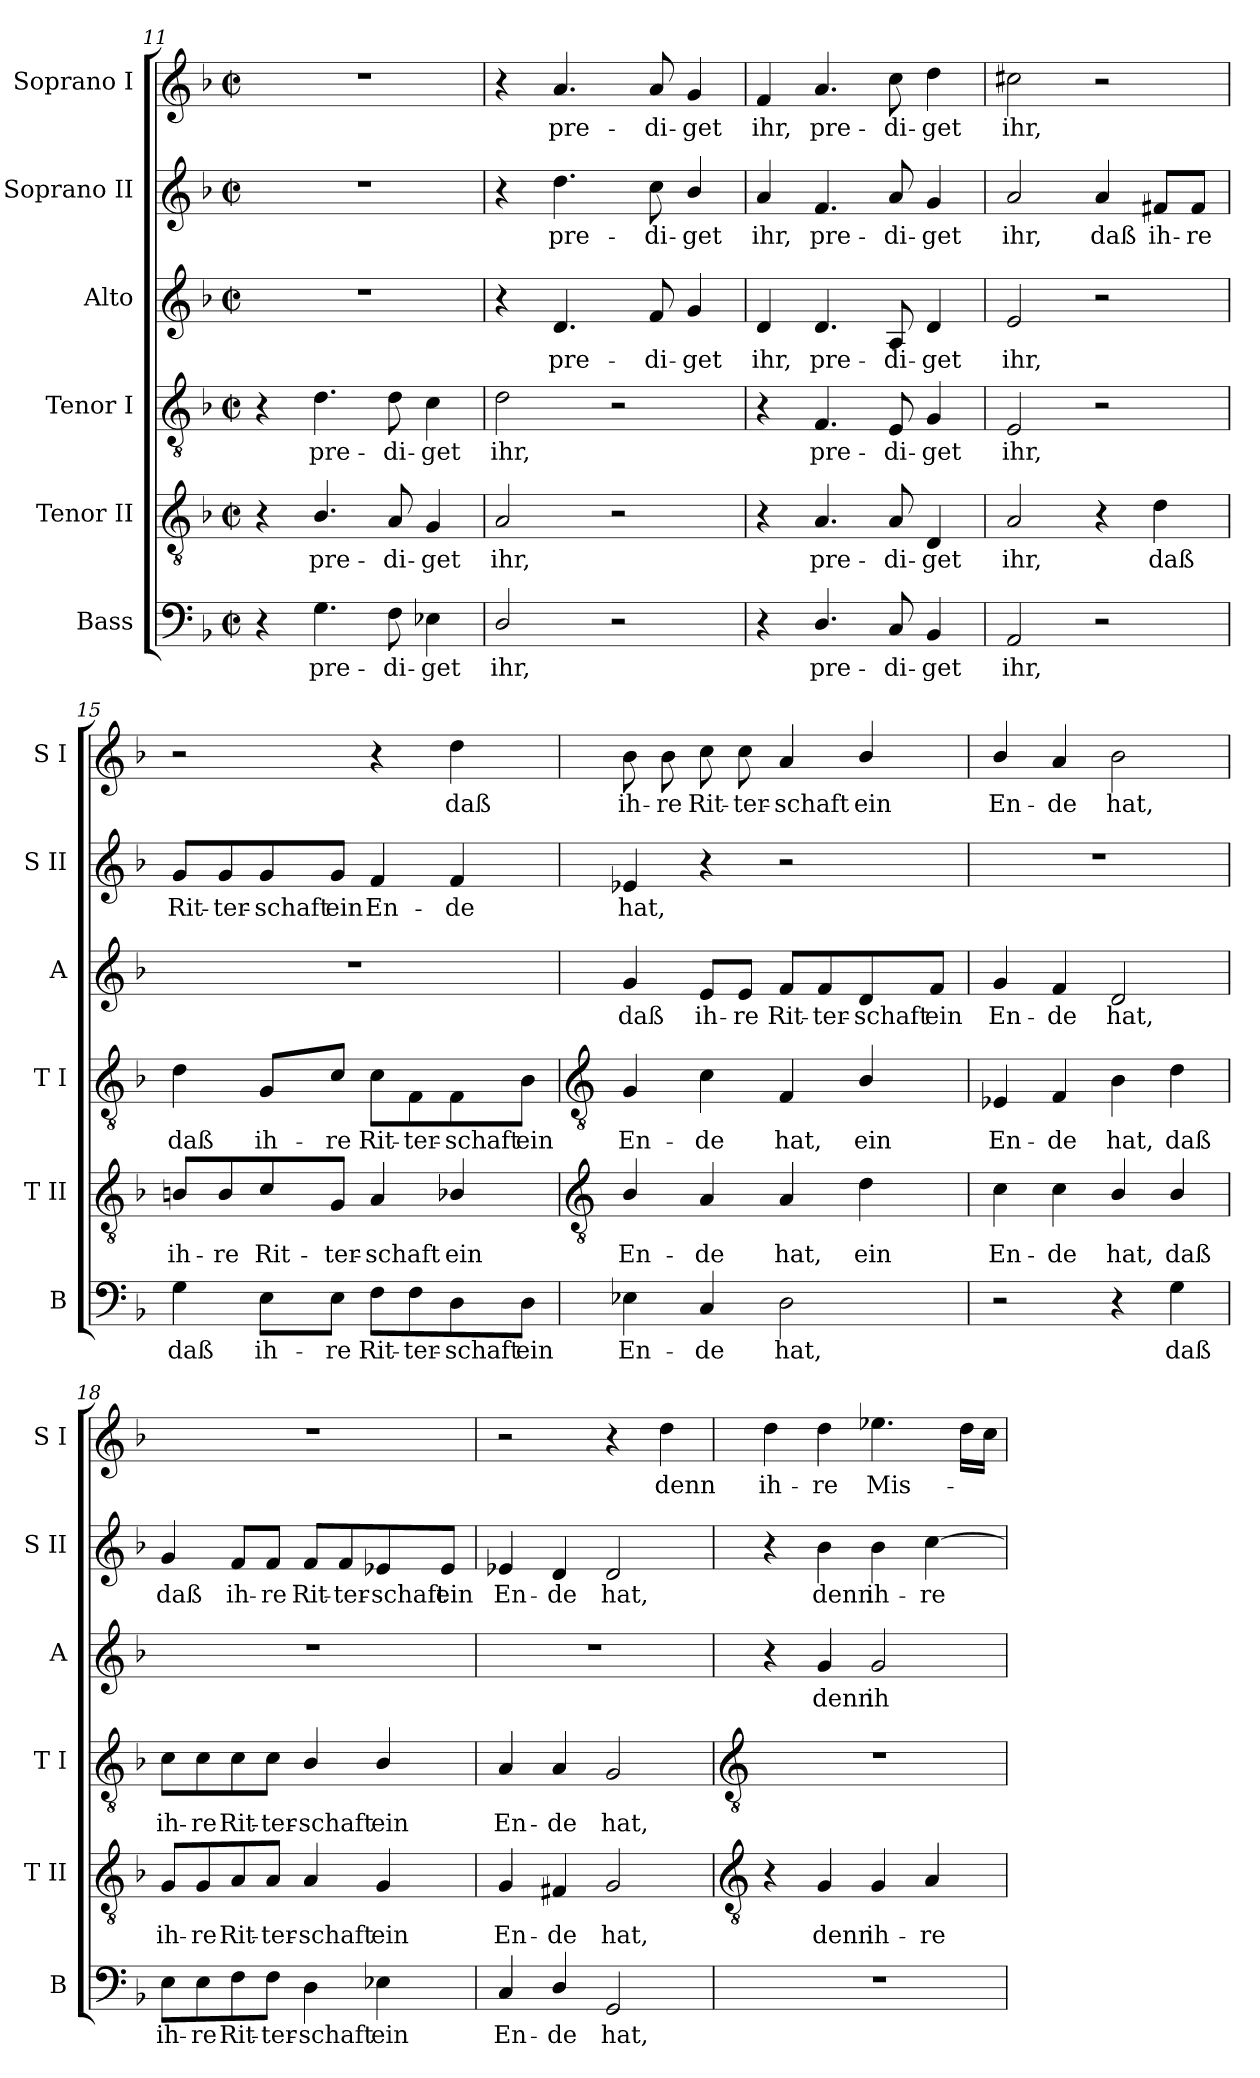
**kern	**text	**kern	**text	**kern	**text	**kern	**text	**kern	**text	**kern	**text
*part6	*part6	*part5	*part5	*part4	*part4	*part3	*part3	*part2	*part2	*part1	*part1
*staff6	*staff6	*staff5	*staff5	*staff4	*staff4	*staff3	*staff3	*staff2	*staff2	*staff1	*staff1
*I"Bass	*	*I"Tenor II	*	*I"Tenor I	*	*I"Alto	*	*I"Soprano II	*	*I"Soprano I	*
*I'B	*	*I'T II	*	*I'T I	*	*I'A	*	*I'S II	*	*I'S I	*
!!LO:LB:g=z
*clefF4	*	*clefGv2	*	*clefGv2	*	*clefG2	*	*clefG2	*	*clefG2	*
*k[b-]	*	*k[b-]	*	*k[b-]	*	*k[b-]	*	*k[b-]	*	*k[b-]	*
*F:	*	*F:	*	*F:	*	*F:	*	*F:	*	*F:	*
*M2/2	*	*M2/2	*	*M2/2	*	*M2/2	*	*M2/2	*	*M2/2	*
*met(c|)	*	*met(c|)	*	*met(c|)	*	*met(c|)	*	*met(c|)	*	*met(c|)	*
=11	=11	=11	=11	=11	=11	=11	=11	=11	=11	=11	=11
4r	.	4r	.	4r	.	1r	.	1r	.	1r	.
!	!LO:LY:b	!	!LO:LY:b	!	!LO:LY:b	!	!	!	!	!	!
4.G	pre-	4.B-/	pre-	4.d	pre-	.	.	.	.	.	.
!	!LO:LY:b	!	!LO:LY:b	!	!LO:LY:b	!	!	!	!	!	!
8F	-di-	8A	-di-	8d	-di-	.	.	.	.	.	.
!	!LO:LY:b	!	!LO:LY:b	!	!LO:LY:b	!	!	!	!	!	!
4E-X	-get	4G	-get	4c	-get	.	.	.	.	.	.
=12	=12	=12	=12	=12	=12	=12	=12	=12	=12	=12	=12
!	!LO:LY:b	!	!LO:LY:b	!	!LO:LY:b	!	!	!	!	!	!
2D/	ihr,	2A	ihr,	2d	ihr,	4r	.	4r	.	4r	.
!	!	!	!	!	!	!	!LO:LY:b	!	!LO:LY:b	!	!LO:LY:b
.	.	.	.	.	.	4.d	pre-	4.dd	pre-	4.a	pre-
2r	.	2r	.	2r	.	.	.	.	.	.	.
!	!	!	!	!	!	!	!LO:LY:b	!	!LO:LY:b	!	!LO:LY:b
.	.	.	.	.	.	8f	-di-	8cc	-di-	8a	-di-
!	!	!	!	!	!	!	!LO:LY:b	!	!LO:LY:b	!	!LO:LY:b
.	.	.	.	.	.	4g	-get	4b-/	-get	4g	-get
=13	=13	=13	=13	=13	=13	=13	=13	=13	=13	=13	=13
!	!	!	!	!	!	!	!LO:LY:b	!	!LO:LY:b	!	!LO:LY:b
4r	.	4r	.	4r	.	4d	ihr,	4a	ihr,	4f	ihr,
!	!LO:LY:b	!	!LO:LY:b	!	!LO:LY:b	!	!LO:LY:b	!	!LO:LY:b	!	!LO:LY:b
4.D/	pre-	4.A	pre-	4.F	pre-	4.d	pre-	4.f	pre-	4.a	pre-
!	!LO:LY:b	!	!LO:LY:b	!	!LO:LY:b	!	!LO:LY:b	!	!LO:LY:b	!	!LO:LY:b
8C	-di-	8A	-di-	8E	-di-	8A	-di-	8a	-di-	8cc	-di-
!	!LO:LY:b	!	!LO:LY:b	!	!LO:LY:b	!	!LO:LY:b	!	!LO:LY:b	!	!LO:LY:b
4BB-	-get	4D	-get	4G	-get	4d	-get	4g	-get	4dd	-get
=14	=14	=14	=14	=14	=14	=14	=14	=14	=14	=14	=14
!	!LO:LY:b	!	!LO:LY:b	!	!LO:LY:b	!	!LO:LY:b	!	!LO:LY:b	!	!LO:LY:b
2AA	ihr,	2A	ihr,	2E	ihr,	2e	ihr,	2a	ihr,	2cc#X	ihr,
!	!	!	!	!	!	!	!	!	!LO:LY:b	!	!
2r	.	4r	.	2r	.	2r	.	4a	daß	2r	.
!	!	!	!LO:LY:b	!	!	!	!	!	!LO:LY:b	!	!
.	.	4d	daß	.	.	.	.	8f#X/L	ih-	.	.
!	!	!	!	!	!	!	!	!	!LO:LY:b	!	!
.	.	.	.	.	.	.	.	8f#/J	-re	.	.
=15	=15	=15	=15	=15	=15	=15	=15	=15	=15	=15	=15
!	!LO:LY:b	!	!LO:LY:b	!	!LO:LY:b	!	!	!	!LO:LY:b	!	!
4G	daß	8Bn/L	ih-	4d	daß	1r	.	8g/L	Rit-	2r	.
!	!	!	!LO:LY:b	!	!	!	!	!	!LO:LY:b	!	!
.	.	8B/	-re	.	.	.	.	8g/	-ter-	.	.
!	!LO:LY:b	!	!LO:LY:b	!	!LO:LY:b	!	!	!	!LO:LY:b	!	!
8E\L	ih-	8c/	Rit-	8G/L	ih-	.	.	8g/	-schaft	.	.
!	!LO:LY:b	!	!LO:LY:b	!	!LO:LY:b	!	!	!	!LO:LY:b	!	!
8E\J	-re	8G/J	-ter-	8c/J	-re	.	.	8g/J	ein	.	.
!	!LO:LY:b	!	!LO:LY:b	!	!LO:LY:b	!	!	!	!LO:LY:b	!	!
8F\L	Rit-	4A	-schaft	8c\L	Rit-	.	.	4f	En-	4r	.
!	!LO:LY:b	!	!	!	!LO:LY:b	!	!	!	!	!	!
8F\	-ter-	.	.	8F\	-ter-	.	.	.	.	.	.
!	!LO:LY:b	!	!LO:LY:b	!	!LO:LY:b	!	!	!	!LO:LY:b	!	!LO:LY:b
8D\	-schaft	4B-X/	ein	8F\	-schaft	.	.	4f	-de	4dd	daß
!	!LO:LY:b	!	!	!	!LO:LY:b	!	!	!	!	!	!
8D\J	ein	.	.	8B-\J	ein	.	.	.	.	.	.
!!LO:LB:g=z
=16	=16	=16	=16	=16	=16	=16	=16	=16	=16	=16	=16
*	*	*clefGv2	*	*clefGv2	*	*	*	*	*	*	*
!	!LO:LY:b	!	!LO:LY:b	!	!LO:LY:b	!	!LO:LY:b	!	!LO:LY:b	!	!LO:LY:b
4E-X	En-	4B-/	En-	4G	En-	4g	daß	4e-X	hat,	8b-	ih-
!	!	!	!	!	!	!	!	!	!	!	!LO:LY:b
.	.	.	.	.	.	.	.	.	.	8b-	-re
!	!LO:LY:b	!	!LO:LY:b	!	!LO:LY:b	!	!LO:LY:b	!	!	!	!LO:LY:b
4C	-de	4A	-de	4c	-de	8e/L	ih-	4r	.	8cc	Rit-
!	!	!	!	!	!	!	!LO:LY:b	!	!	!	!LO:LY:b
.	.	.	.	.	.	8e/J	-re	.	.	8cc	-ter-
!	!LO:LY:b	!	!LO:LY:b	!	!LO:LY:b	!	!LO:LY:b	!	!	!	!LO:LY:b
2D	hat,	4A	hat,	4F	hat,	8f/L	Rit-	2r	.	4a	-schaft
!	!	!	!	!	!	!	!LO:LY:b	!	!	!	!
.	.	.	.	.	.	8f/	-ter-	.	.	.	.
!	!	!	!LO:LY:b	!	!LO:LY:b	!	!LO:LY:b	!	!	!	!LO:LY:b
.	.	4d	ein	4B-/	ein	8d/	-schaft	.	.	4b-/	ein
!	!	!	!	!	!	!	!LO:LY:b	!	!	!	!
.	.	.	.	.	.	8f/J	ein	.	.	.	.
=17	=17	=17	=17	=17	=17	=17	=17	=17	=17	=17	=17
!	!	!	!LO:LY:b	!	!LO:LY:b	!	!LO:LY:b	!	!	!	!LO:LY:b
2r	.	4c	En-	4E-X	En-	4g	En-	1r	.	4b-/	En-
!	!	!	!LO:LY:b	!	!LO:LY:b	!	!LO:LY:b	!	!	!	!LO:LY:b
.	.	4c	-de	4F	-de	4f	-de	.	.	4a	-de
!	!	!	!LO:LY:b	!	!LO:LY:b	!	!LO:LY:b	!	!	!	!LO:LY:b
4r	.	4B-/	hat,	4B-	hat,	2d	hat,	.	.	2b-	hat,
!	!LO:LY:b	!	!LO:LY:b	!	!LO:LY:b	!	!	!	!	!	!
4G	daß	4B-/	daß	4d	daß	.	.	.	.	.	.
=18	=18	=18	=18	=18	=18	=18	=18	=18	=18	=18	=18
!	!LO:LY:b	!	!LO:LY:b	!	!LO:LY:b	!	!	!	!LO:LY:b	!	!
8E\L	ih-	8G/L	ih-	8c\L	ih-	1r	.	4g	daß	1r	.
!	!LO:LY:b	!	!LO:LY:b	!	!LO:LY:b	!	!	!	!	!	!
8E\	-re	8G/	-re	8c\	-re	.	.	.	.	.	.
!	!LO:LY:b	!	!LO:LY:b	!	!LO:LY:b	!	!	!	!LO:LY:b	!	!
8F\	Rit-	8A/	Rit-	8c\	Rit-	.	.	8f/L	ih-	.	.
!	!LO:LY:b	!	!LO:LY:b	!	!LO:LY:b	!	!	!	!LO:LY:b	!	!
8F\J	-ter-	8A/J	-ter-	8c\J	-ter-	.	.	8f/J	-re	.	.
!	!LO:LY:b	!	!LO:LY:b	!	!LO:LY:b	!	!	!	!LO:LY:b	!	!
4D	-schaft	4A	-schaft	4B-/	-schaft	.	.	8f/L	Rit-	.	.
!	!	!	!	!	!	!	!	!	!LO:LY:b	!	!
.	.	.	.	.	.	.	.	8f/	-ter-	.	.
!	!LO:LY:b	!	!LO:LY:b	!	!LO:LY:b	!	!	!	!LO:LY:b	!	!
4E-X	ein	4G	ein	4B-/	ein	.	.	8e-X/	-schaft	.	.
!	!	!	!	!	!	!	!	!	!LO:LY:b	!	!
.	.	.	.	.	.	.	.	8e-/J	ein	.	.
=19	=19	=19	=19	=19	=19	=19	=19	=19	=19	=19	=19
!	!LO:LY:b	!	!LO:LY:b	!	!LO:LY:b	!	!	!	!LO:LY:b	!	!
4C	En-	4G	En-	4A	En-	1r	.	4e-X	En-	2r	.
!	!LO:LY:b	!	!LO:LY:b	!	!LO:LY:b	!	!	!	!LO:LY:b	!	!
4D/	-de	4F#X	-de	4A	-de	.	.	4d	-de	.	.
!	!LO:LY:b	!	!LO:LY:b	!	!LO:LY:b	!	!	!	!LO:LY:b	!	!
2GG	hat,	2G	hat,	2G	hat,	.	.	2d	hat,	4r	.
!	!	!	!	!	!	!	!	!	!	!	!LO:LY:b
.	.	.	.	.	.	.	.	.	.	4dd	denn
!!LO:LB:g=z
=20	=20	=20	=20	=20	=20	=20	=20	=20	=20	=20	=20
*	*	*clefGv2	*	*clefGv2	*	*	*	*	*	*	*
!	!	!	!	!	!	!	!	!	!	!	!LO:LY:b
1r	.	4r	.	1r	.	4r	.	4r	.	4dd	ih-
!	!	!	!LO:LY:b	!	!	!	!LO:LY:b	!	!LO:LY:b	!	!LO:LY:b
.	.	4G	denn	.	.	4g	denn	4b-	denn	4dd	-re
!	!	!	!LO:LY:b	!	!	!	!LO:LY:b	!	!LO:LY:b	!	!LO:LY:b
.	.	4G	ih-	.	.	2g	ih-	4b-	ih-	4.ee-X	Mis-
!	!	!	!LO:LY:b	!	!	!	!	!	!LO:LY:b	!	!
.	.	4A	-re	.	.	.	.	[4cc	-re	.	.
.	.	.	.	.	.	.	.	.	.	16ddLL	.
.	.	.	.	.	.	.	.	.	.	16ccJJ	.
=	=	=	=	=	=	=	=	=	=	=	=
*-	*-	*-	*-	*-	*-	*-	*-	*-	*-	*-	*-
